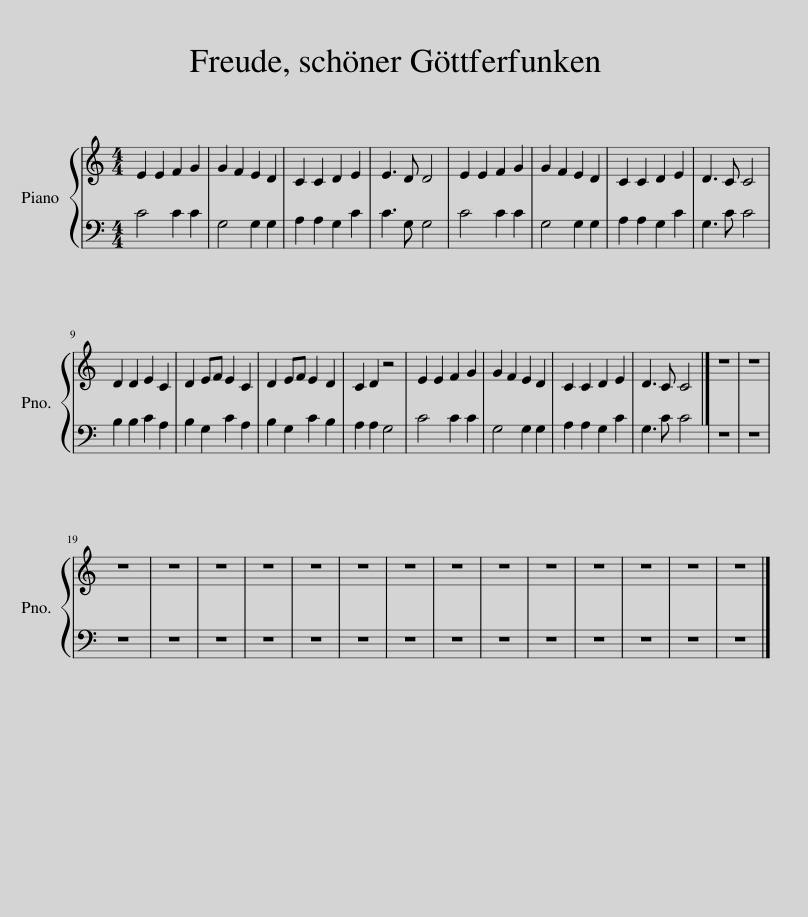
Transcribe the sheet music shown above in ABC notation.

X:1
%%score { 1 | 2 }
L:1/8
M:4/4
I:linebreak $
K:C
V:1 treble
V:2 bass
V:1
 E2 E2 F2 G2 | G2 F2 E2 D2 | C2 C2 D2 E2 | E3 D D4 | E2 E2 F2 G2 | %5
 G2 F2 E2 D2 | C2 C2 D2 E2 | D3 C C4 |$ D2 D2 E2 C2 | D2 EF E2 C2 | %10
 D2 EF E2 D2 | C2 D2 z4 | E2 E2 F2 G2 | G2 F2 E2 D2 | C2 C2 D2 E2 | %15
 D3 C C4 |] z8 | z8 |$ z8 | z8 | %20
 z8 | z8 | z8 | z8 | z8 | %25
 z8 | z8 | z8 | z8 | z8 | %30
 z8 | z8 |] %32
V:2
 C4 C2 C2 | G,4 G,2 G,2 | A,2 A,2 G,2 C2 | C3 G, G,4 | C4 C2 C2 | %5
 G,4 G,2 G,2 | A,2 A,2 G,2 C2 | G,3 C C4 |$ B,2 B,2 C2 A,2 | B,2 G,2 C2 A,2 | %10
 B,2 G,2 C2 B,2 | A,2 A,2 G,4 | C4 C2 C2 | G,4 G,2 G,2 | A,2 A,2 G,2 C2 | %15
 G,3 C C4 |] z8 | z8 |$ z8 | z8 | %20
 z8 | z8 | z8 | z8 | z8 | %25
 z8 | z8 | z8 | z8 | z8 | %30
 z8 | z8 |] %32
